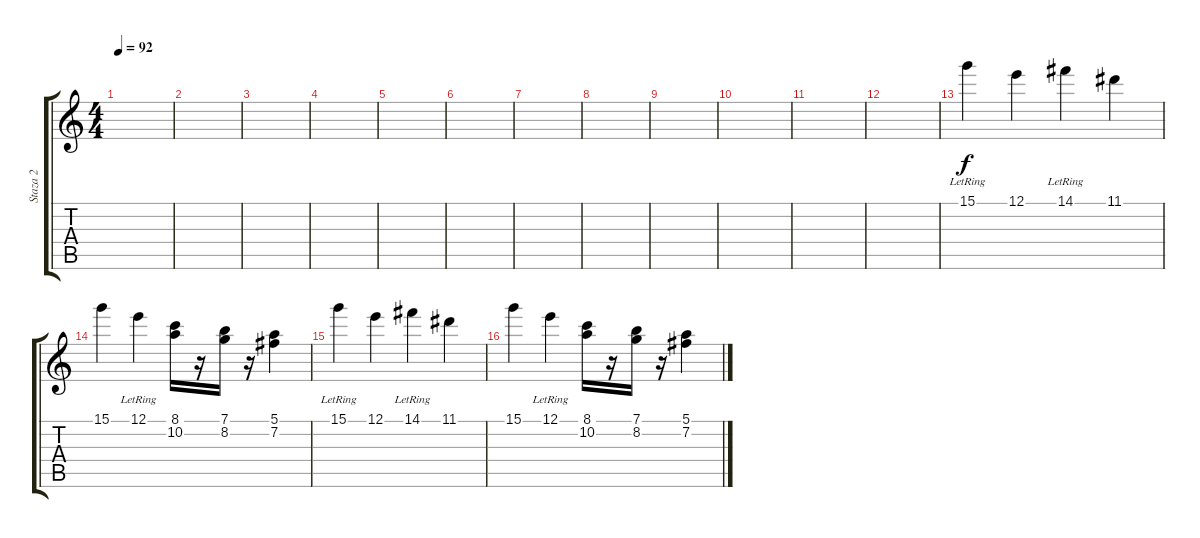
\track ("Staza 2" "Staza 2") {instrument acousticguitarsteel}
\staff {score tabs}
\tuning (E4 B3 G3 D3 A2 E2) {hide}
\ts (4 4)
\tempo 92
\clef g2
\ks c
|
|
|
|
|
|
|
|
|
|
|
|
15.1{lr}.4 12.1.4 14.1{lr}.4 11.1.4 |
15.1.4 12.1{lr}.4 (8.1 10.2).16 r.16 (7.1 8.2).16 r.16 (5.1 7.2).4 |
15.1{lr}.4 12.1.4 14.1{lr}.4 11.1.4 |
15.1.4 12.1{lr}.4 (8.1 10.2).16 r.16 (7.1 8.2).16 r.16 (5.1 7.2).4
